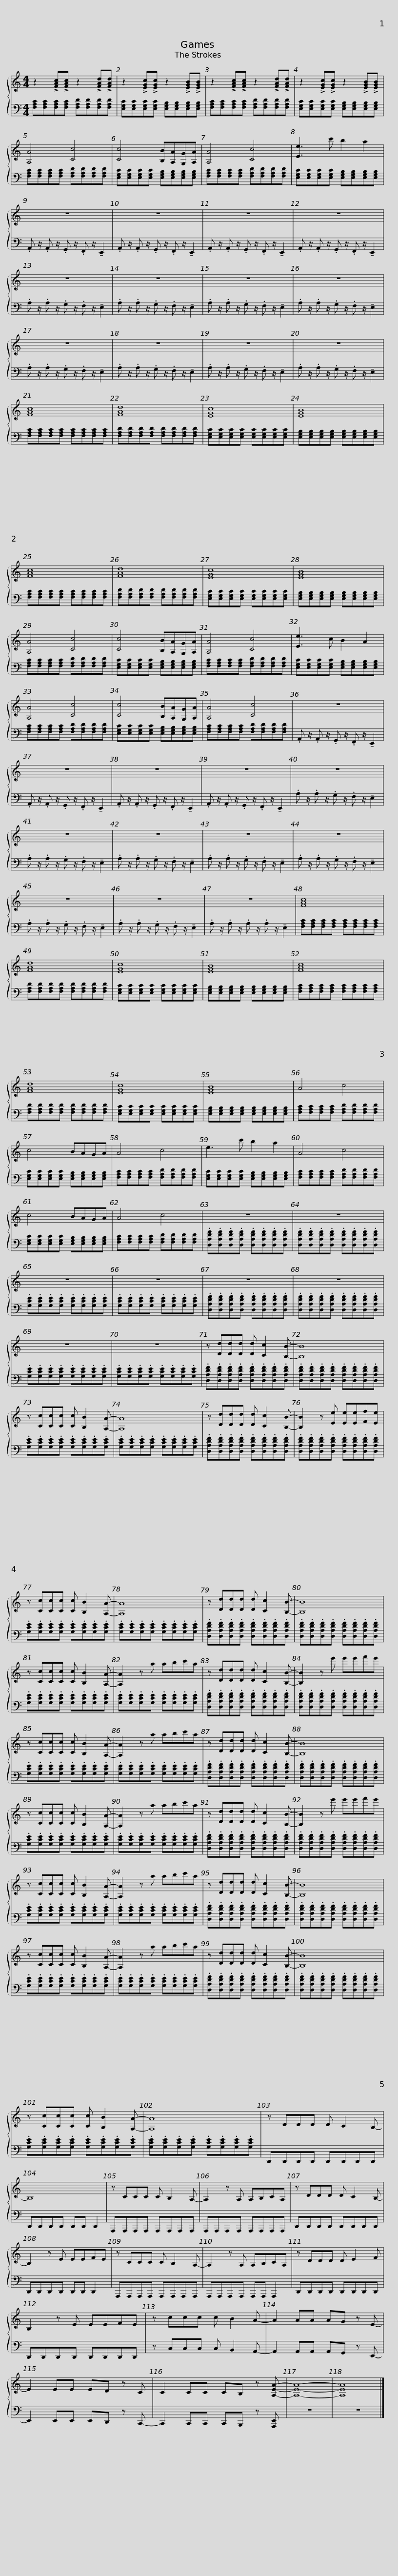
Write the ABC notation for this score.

X:1
%%score { 1 | 2 }
L:1/8
M:4/4
I:linebreak $
K:C
V:1 treble
V:2 bass
V:1
 z2 !>![FAc]!>![FAc] z2 !>![FAd]!>![FAd] | z2 !>![EGc]!>![EGc] z2 !>![EGB]!>![EGB] | z2 !>![FAc]!>![FAc] z2 !>![FAd]!>![FAd] | z2 !>![EGc]!>![EGc] z2 !>![EGB]!>![EGB] |$ [A,A]4 [Cc]4 | %5
 [Cc]4 [B,B][A,A][G,G][A,A] | [A,A]4 [Cc]4 | [Ee]3 c' b2 a2 |$ z8 | z8 | %10
 z8 |$ z8 | z8 | z8 | z8 |$ %15
 z8 | z8 | z8 | z8 |$ z8 | %20
 [FAc]8 | [FAd]8 | [EGc]8 |$ [EGB]8 | [FAc]8 | %25
 [FAd]8 | [EGc]8 |$ [EGB]8 | [A,A]4 [Cc]4 | [Cc]4 [B,B][A,A][G,G][A,A] | %30
 [A,A]4 [Cc]4 |$ [Ee]3 c B2 A2 | [A,A]4 [Cc]4 | [Cc]4 [B,B][A,A][G,G][A,A] | [A,A]4 [Cc]4 |$ %35
 z8 | z8 | z8 |$ z8 | z8 | %40
 z8 | z8 |$ z8 | z8 | z8 | %45
 z8 |$ z8 | [FAc]8 | [FAd]8 | [EGc]8 |$ %50
 [EGB]8 | [FAc]8 | [FAd]8 | [EGc]8 |$ [EGB]8 | %55
 A4 c4 | c4 BAGA | A4 c4 |$ e3 c' b2 a2 | A4 c4 | %60
 c4 BAGA | A4 c4 |$ z8 | z8 | z8 |$ %65
 z8 | z8 | z8 |$ z8 | z8 | %70
 z [Dd][Dd][Dd] [Dd] [Cc]2 [B,B]- |$ [B,B]8 | z [Cc][Cc][Cc] [Cc] [B,B]2 [A,A]- | [A,A]8 |$ z [Dd][Dd][Dd] [Dd] [Cc]2 [B,B]- | %75
 [B,B]2 z [Ee] [Ee][Ee][Ff][Ee] | z [Cc][Cc][Cc] [Cc] [B,B]2 [A,A]- |$ [A,A]8 | z [Dd][Dd][Dd] [Dd] [Cc]2 [B,B]- | [B,B]8 |$ %80
 z [Cc][Cc][Cc] [Cc] [B,B]2 [A,A]- | [A,A]2 z a abc'a | z [Dd][Dd][Dd] [Dd] [Cc]2 [B,B]- |$ [B,B]2 z e' e'e'f'e' | z [Cc][Cc][Cc] [Cc] [B,B]2 [A,A]- | %85
 [A,A]2 z a abc'a |$ z [Dd][Dd][Dd] [Dd] [Cc]2 [B,B]- | [B,B]8 | z [Cc][Cc][Cc] [Cc] [B,B]2 [A,A]- |$ [A,A]2 z a abc'a | %90
 z [Dd][Dd][Dd] [Dd] [Cc]2 [B,B]- | [B,B]2 z e' e'e'f'e' |$ z [Cc][Cc][Cc] [Cc] [B,B]2 [A,A]- | [A,A]2 z a abc'a | z [Dd][Dd][Dd] [Dd] [Cc]2 [B,B]- |$ %95
 [B,B]8 | z [Cc][Cc][Cc] [Cc] [B,B]2 [A,A]- | [A,A]2 z a abc'a |$ z [Dd][Dd][Dd] [Dd] [Cc]2 [B,B]- | [B,B]8 | %100
 z [Cc][Cc][Cc] [Cc] [B,B]2 [A,A]- |$ [A,A]8 | z DDD D C2 B,- | B,8 |$ z CCC C B,2 A,- | %105
 A,2 z A, A,B,CA, | z DDD D C2 B,- |$ B,2 z E EEFE | z CCC C B,2 A,- | A,2 z A, A,B,CA, |$ %110
 z DDD D E2 F | B,2 z E EEFE | z ccc c B2 A- | A2 AA AG z E- |$ E2 EE ED z C | %115
 C2 CC CB, z [A,EA]- | [A,EA]8- | [A,EA]8 |] %118
V:2
 [F,A,C][F,A,C][F,A,C][F,A,C] [F,A,D][F,A,D][F,A,D][F,A,D] | [E,G,C][E,G,C][E,G,C][E,G,C] [E,G,B,][E,G,B,][E,G,B,][E,G,B,] | [F,A,C][F,A,C][F,A,C][F,A,C] [F,A,D][F,A,D][F,A,D][F,A,D] | [E,G,C][E,G,C][E,G,C][E,G,C] [E,G,B,][E,G,B,][E,G,B,][E,G,B,] |$ [F,A,C][F,A,C][F,A,C][F,A,C] [F,A,D][F,A,D][F,A,D][F,A,D] | %5
 [E,G,C][E,G,C][E,G,C][E,G,C] [E,G,B,][E,G,B,][E,G,B,][E,G,B,] | [F,A,C][F,A,C][F,A,C][F,A,C] [F,A,D][F,A,D][F,A,D][F,A,D] | [E,G,C][E,G,C][E,G,C][E,G,C] [E,G,B,][E,G,B,][E,G,B,][E,G,B,] |$ .A,, z/ .A,, z/ .G,, z/ .F,, z/ !tenuto!E,,2 | .A,, z/ .A,, z/ .G,, z/ .F,, z/ !tenuto!E,,2 | %10
 .A,, z/ .A,, z/ .G,, z/ .F,, z/ !tenuto!E,,2 |$ .A,, z/ .A,, z/ .G,, z/ .F,, z/ !tenuto!E,,2 | .A, z/ .A, z/ .G, z/ .F, z/ !tenuto!E,2 | .A, z/ .A, z/ .G, z/ .F, z/ !tenuto!E,2 | .A, z/ .A, z/ .G, z/ .F, z/ !tenuto!E,2 |$ %15
 .A, z/ .A, z/ .G, z/ .F, z/ !tenuto!E,2 | .A, z/ .A, z/ .G, z/ .F, z/ !tenuto!E,2 | .A, z/ .A, z/ .G, z/ .F, z/ !tenuto!E,2 | .A, z/ .A, z/ .G, z/ .F, z/ !tenuto!E,2 |$ .A, z/ .A, z/ .G, z/ .F, z/ !tenuto!E,2 | %20
 [F,A,C][F,A,C][F,A,C][F,A,C] [F,A,C][F,A,C][F,A,C][F,A,C] | [F,A,D][F,A,D][F,A,D][F,A,D] [F,A,D][F,A,D][F,A,D][F,A,D] | [E,G,C][E,G,C][E,G,C][E,G,C] [E,G,C][E,G,C][E,G,C][E,G,C] |$ [E,G,B,][E,G,B,][E,G,B,][E,G,B,] [E,G,B,][E,G,B,][E,G,B,][E,G,B,] | [F,A,C][F,A,C][F,A,C][F,A,C] [F,A,C][F,A,C][F,A,C][F,A,C] | %25
 [F,A,D][F,A,D][F,A,D][F,A,D] [F,A,D][F,A,D][F,A,D][F,A,D] | [E,G,C][E,G,C][E,G,C][E,G,C] [E,G,C][E,G,C][E,G,C][E,G,C] |$ [E,G,B,][E,G,B,][E,G,B,][E,G,B,] [E,G,B,][E,G,B,][E,G,B,][E,G,B,] | [F,A,C][F,A,C][F,A,C][F,A,C] [F,A,D][F,A,D][F,A,D][F,A,D] | [E,G,C][E,G,C][E,G,C][E,G,C] [E,G,B,][E,G,B,][E,G,B,][E,G,B,] | %30
 [F,A,C][F,A,C][F,A,C][F,A,C] [F,A,D][F,A,D][F,A,D][F,A,D] |$ [E,G,C][E,G,C][E,G,C][E,G,C] [E,G,B,][E,G,B,][E,G,B,][E,G,B,] | [F,A,C][F,A,C][F,A,C][F,A,C] [F,A,D][F,A,D][F,A,D][F,A,D] | [E,G,C][E,G,C][E,G,C][E,G,C] [E,G,B,][E,G,B,][E,G,B,][E,G,B,] | [F,A,C][F,A,C][F,A,C][F,A,C] [F,A,D][F,A,D][F,A,D][F,A,D] |$ %35
 .A,, z/ .A,, z/ .G,, z/ .F,, z/ !tenuto!E,,2 | .A,, z/ .A,, z/ .G,, z/ .F,, z/ !tenuto!E,,2 | .A,, z/ .A,, z/ .G,, z/ .F,, z/ !tenuto!E,,2 |$ .A,, z/ .A,, z/ .G,, z/ .F,, z/ !tenuto!E,,2 | .A, z/ .A, z/ .G, z/ .F, z/ !tenuto!E,2 | %40
 .A, z/ .A, z/ .G, z/ .F, z/ !tenuto!E,2 | .A, z/ .A, z/ .G, z/ .F, z/ !tenuto!E,2 |$ .A, z/ .A, z/ .G, z/ .F, z/ !tenuto!E,2 | .A, z/ .A, z/ .G, z/ .F, z/ !tenuto!E,2 | .A, z/ .A, z/ .G, z/ .F, z/ !tenuto!E,2 | %45
 .A, z/ .A, z/ .G, z/ .F, z/ !tenuto!E,2 |$ .A, z/ .A, z/ .A, z/ .A, z/ !tenuto!E,2 | [F,A,C][F,A,C][F,A,C][F,A,C] [F,A,C][F,A,C][F,A,C][F,A,C] | [F,A,D][F,A,D][F,A,D][F,A,D] [F,A,D][F,A,D][F,A,D][F,A,D] | [E,G,C][E,G,C][E,G,C][E,G,C] [E,G,C][E,G,C][E,G,C][E,G,C] |$ %50
 [E,G,B,][E,G,B,][E,G,B,][E,G,B,] [E,G,B,][E,G,B,][E,G,B,][E,G,B,] | [F,A,C][F,A,C][F,A,C][F,A,C] [F,A,C][F,A,C][F,A,C][F,A,C] | [F,A,D][F,A,D][F,A,D][F,A,D] [F,A,D][F,A,D][F,A,D][F,A,D] | [E,G,C][E,G,C][E,G,C][E,G,C] [E,G,C][E,G,C][E,G,C][E,G,C] |$ [E,G,B,][E,G,B,][E,G,B,][E,G,B,] [E,G,B,][E,G,B,][E,G,B,][E,G,B,] | %55
 [F,A,C][F,A,C][F,A,C][F,A,C] [F,A,D][F,A,D][F,A,D][F,A,D] | [E,G,C][E,G,C][E,G,C][E,G,C] [E,G,B,][E,G,B,][E,G,B,][E,G,B,] | [F,A,C][F,A,C][F,A,C][F,A,C] [F,A,D][F,A,D][F,A,D][F,A,D] |$ [E,G,C][E,G,C][E,G,C][E,G,C] [E,G,B,][E,G,B,][E,G,B,][E,G,B,] | [F,A,C][F,A,C][F,A,C][F,A,C] [F,A,D][F,A,D][F,A,D][F,A,D] | %60
 [E,G,C][E,G,C][E,G,C][E,G,C] [E,G,B,][E,G,B,][E,G,B,][E,G,B,] | [F,A,C][F,A,C][F,A,C][F,A,C] [F,A,D][F,A,D][F,A,D][F,A,D] |$ .[D,A,DF].[D,A,DF].[D,A,DF].[D,A,DF] .[D,A,DF].[D,A,DF].[D,A,DF].[D,A,DF] | .[D,A,DF].[D,A,DF].[D,A,DF].[D,A,DF] .[D,A,DF].[D,A,DF].[D,A,DF].[D,A,DF] | .[G,CE].[G,CE].[G,CE].[G,CE] .[G,CE].[G,CE].[G,CE].[G,CE] |$ %65
 .[G,CE].[G,CE].[G,CE].[G,CE] .[G,CE].[G,CE].[G,CE].[G,CE] | .[D,A,DF].[D,A,DF].[D,A,DF].[D,A,DF] .[D,A,DF].[D,A,DF].[D,A,DF].[D,A,DF] | .[D,A,DF].[D,A,DF].[D,A,DF].[D,A,DF] .[D,A,DF].[D,A,DF].[D,A,DF].[D,A,DF] |$ .[G,CE].[G,CE].[G,CE].[G,CE] .[G,CE].[G,CE].[G,CE].[G,CE] | .[G,CE].[G,CE].[G,CE].[G,CE] .[G,CE].[G,CE].[G,CE].[G,CE] | %70
 .[D,A,DF].[D,A,DF].[D,A,DF].[D,A,DF] .[D,A,DF].[D,A,DF].[D,A,DF].[D,A,DF] |$ .[D,A,DF].[D,A,DF].[D,A,DF].[D,A,DF] .[D,A,DF].[D,A,DF].[D,A,DF].[D,A,DF] | .[G,CE].[G,CE].[G,CE].[G,CE] .[G,CE].[G,CE].[G,CE].[G,CE] | .[G,CE].[G,CE].[G,CE].[G,CE] .[G,CE].[G,CE].[G,CE].[G,CE] |$ .[D,A,DF].[D,A,DF].[D,A,DF].[D,A,DF] .[D,A,DF].[D,A,DF].[D,A,DF].[D,A,DF] | %75
 .[D,A,DF].[D,A,DF].[D,A,DF].[D,A,DF] .[D,A,DF].[D,A,DF].[D,A,DF].[D,A,DF] | .[G,CE].[G,CE].[G,CE].[G,CE] .[G,CE].[G,CE].[G,CE].[G,CE] |$ .[G,CE].[G,CE].[G,CE].[G,CE] .[G,CE].[G,CE].[G,CE].[G,CE] | .[D,A,DF].[D,A,DF].[D,A,DF].[D,A,DF] .[D,A,DF].[D,A,DF].[D,A,DF].[D,A,DF] | .[D,A,DF].[D,A,DF].[D,A,DF].[D,A,DF] .[D,A,DF].[D,A,DF].[D,A,DF].[D,A,DF] |$ %80
 .[G,CE].[G,CE].[G,CE].[G,CE] .[G,CE].[G,CE].[G,CE].[G,CE] | .[G,CE].[G,CE].[G,CE].[G,CE] .[G,CE].[G,CE].[G,CE].[G,CE] | .[D,A,DF].[D,A,DF].[D,A,DF].[D,A,DF] .[D,A,DF].[D,A,DF].[D,A,DF].[D,A,DF] |$ .[D,A,DF].[D,A,DF].[D,A,DF].[D,A,DF] .[D,A,DF].[D,A,DF].[D,A,DF].[D,A,DF] | .[G,CE].[G,CE].[G,CE].[G,CE] .[G,CE].[G,CE].[G,CE].[G,CE] | %85
 .[G,CE].[G,CE].[G,CE].[G,CE] .[G,CE].[G,CE].[G,CE].[G,CE] |$ .[D,A,DF].[D,A,DF].[D,A,DF].[D,A,DF] .[D,A,DF].[D,A,DF].[D,A,DF].[D,A,DF] | .[D,A,DF].[D,A,DF].[D,A,DF].[D,A,DF] .[D,A,DF].[D,A,DF].[D,A,DF].[D,A,DF] | .[G,CE].[G,CE].[G,CE].[G,CE] .[G,CE].[G,CE].[G,CE].[G,CE] |$ .[G,CE].[G,CE].[G,CE].[G,CE] .[G,CE].[G,CE].[G,CE].[G,CE] | %90
 .[D,A,DF].[D,A,DF].[D,A,DF].[D,A,DF] .[D,A,DF].[D,A,DF].[D,A,DF].[D,A,DF] | .[D,A,DF].[D,A,DF].[D,A,DF].[D,A,DF] .[D,A,DF].[D,A,DF].[D,A,DF].[D,A,DF] |$ .[G,CE].[G,CE].[G,CE].[G,CE] .[G,CE].[G,CE].[G,CE].[G,CE] | .[G,CE].[G,CE].[G,CE].[G,CE] .[G,CE].[G,CE].[G,CE].[G,CE] | .[D,A,DF].[D,A,DF].[D,A,DF].[D,A,DF] .[D,A,DF].[D,A,DF].[D,A,DF].[D,A,DF] |$ %95
 .[D,A,DF].[D,A,DF].[D,A,DF].[D,A,DF] .[D,A,DF].[D,A,DF].[D,A,DF].[D,A,DF] | .[G,CE].[G,CE].[G,CE].[G,CE] .[G,CE].[G,CE].[G,CE].[G,CE] | .[G,CE].[G,CE].[G,CE].[G,CE] .[G,CE].[G,CE].[G,CE].[G,CE] |$ .[D,A,DF].[D,A,DF].[D,A,DF].[D,A,DF] .[D,A,DF].[D,A,DF].[D,A,DF].[D,A,DF] | .[D,A,DF].[D,A,DF].[D,A,DF].[D,A,DF] .[D,A,DF].[D,A,DF].[D,A,DF].[D,A,DF] | %100
 .[G,CE].[G,CE].[G,CE].[G,CE] .[G,CE].[G,CE].[G,CE].[G,CE] |$ .[G,CE].[G,CE].[G,CE].[G,CE] .[G,CE].[G,CE].[G,CE].[G,CE] | D,,D,,D,,D,, D,,D,,D,,D,, | D,,D,,D,,D,, D,,D,, D,,2 |$ A,,,A,,,A,,,A,,, A,,,A,,,A,,,A,,, | %105
 A,,,A,,,A,,,A,,, A,,,A,,,A,,,A,,, | D,,D,,D,,D,, D,,D,,D,,D,, |$ D,,D,,D,,D,, D,,D,, D,,2 | A,,,A,,,A,,,A,,, A,,,A,,,A,,,A,,, | A,,,A,,,A,,,A,,, A,,,A,,, A,,,2 |$ %110
 D,,D,,D,,D,, D,,D,,D,,D,, | D,,D,,D,,D,, D,,D,,D,,D,, | z C,C,C, C, B,,2 A,,- | A,,2 A,,A,, A,,G,, z E,,- |$ E,,2 E,,E,, E,,D,, z C,,- | %115
 C,,2 C,,C,, C,,B,,, z [A,,,E,,] | z8 | z8 |] %118
